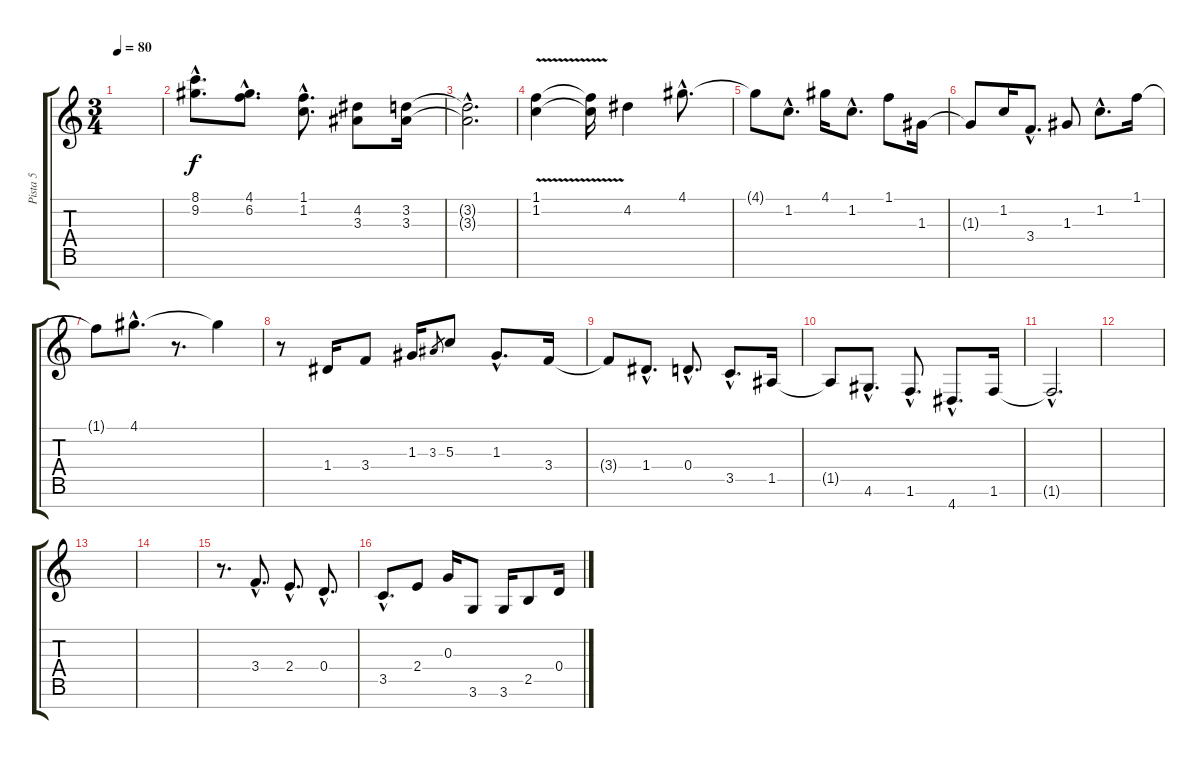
\track ("Pista 5" "Pista 5") {instrument electricguitarclean}
\staff {score tabs}
\tuning (E4 B3 G3 D3 A2 E2 B1) {hide}
\ts (3 4)
\tempo 80
\clef g2
\ks c
|
(8.1{hac} 9.2{hac}).8{d} (4.1{hac} 6.2{hac}).8{d} (1.1{hac} 1.2{hac}).8{d} (4.2 3.3).8 (3.2 3.3).16 |
(3.2{hac t} 3.3{hac t}).2{d} |
(1.1 1.2{v}).4 (1.1{t} 1.2{t}).16 4.2.4 4.1{hac}.8{d} |
4.1{t}.8 1.2{hac}.8{d} 4.1.16 1.2{hac}.8{d} 1.1.8 1.3.16 |
1.3{t}.8 1.2.16 3.4{hac}.8{d} 1.3.8 1.2{hac}.8{d} 1.1.16 |
1.1{t}.8 4.1{hac}.8{d} r.8{d} 4.1{t}.4 |
r.8 1.4.16 3.4.8 1.3.16 3.3.8{gr} 5.3.8 1.3{hac}.8{d} 3.4.16 |
3.4{t}.8 1.4{hac}.8{d} 0.4{hac}.8{d} 3.5{hac}.8{d} 1.5.16 |
1.5{t}.8 4.6{hac}.8{d} 1.6{hac}.8{d} 4.7{hac}.8{d} 1.6.16 |
1.6{hac t}.2{d} |
|
|
|
r.8{d} 3.4{hac}.8{d} 2.4{hac}.8{d} 0.4{hac}.8{d} |
3.5{hac}.8{d} 2.4.8 0.3.16 3.6.8 3.6.16 2.5.8 0.4.16
